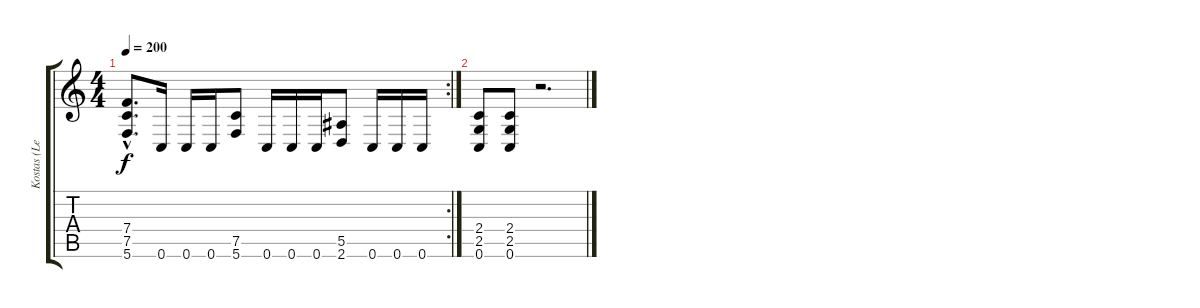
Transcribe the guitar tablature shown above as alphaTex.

\track ("Kostas (Lead Guitar)" "Kostas (Le") {instrument distortionguitar}
\staff {score tabs}
\tuning (C4 G3 Eb3 Bb2 F2 C2) {hide}
\rc 2
\ts (4 4)
\tempo 200
\clef g2
\ks c
(7.4{hac t} 7.5{hac t} 5.6{hac t}).8{d dy f} 0.6.16 0.6.16 0.6.16 (7.5 5.6).8 0.6.16 0.6.16 0.6.16 (5.5 2.6).8 0.6.16 0.6.16 0.6.16 |
(2.4 2.5 0.6).8 (2.4 2.5 0.6).8 r.2{d}
